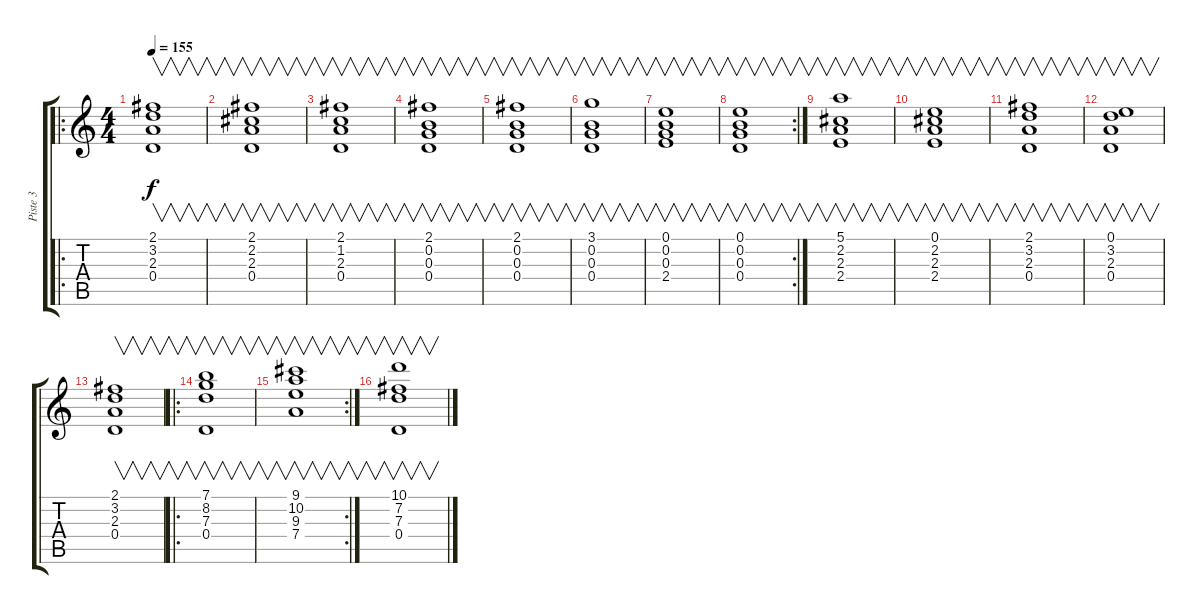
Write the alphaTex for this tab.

\track ("Piste 3" "Piste 3") {instrument acousticguitarnylon}
\staff {score tabs}
\tuning (E4 B3 G3 D3 A2 E2) {hide}
\ro
\ts (4 4)
\tempo 155
\clef g2
\ks c
(2.1 3.2 2.3 0.4).1{v dy f instrument acousticguitarnylon} |
(2.1 2.2 2.3 0.4).1{v} |
(2.1 1.2 2.3 0.4).1{v} |
(2.1 0.2 0.3 0.4).1{v} |
(2.1 0.2 0.3 0.4).1{v} |
(3.1 0.2 0.3 0.4).1{v} |
(0.1 0.2 0.3 2.4).1{v} |
\rc 2
(0.1 0.2 0.3 0.4).1{v} |
(5.1 2.2 2.3 2.4).1{v} |
(0.1 2.2 2.3 2.4).1{v} |
(2.1 3.2 2.3 0.4).1{v} |
(0.1 3.2 2.3 0.4).1{v} |
(2.1 3.2 2.3 0.4).1{v} |
\ro
(7.1 8.2 7.3 0.4).1{v} |
\rc 2
(9.1 10.2 9.3 7.4).1{v} |
(10.1 7.2 7.3 0.4).1{v}
